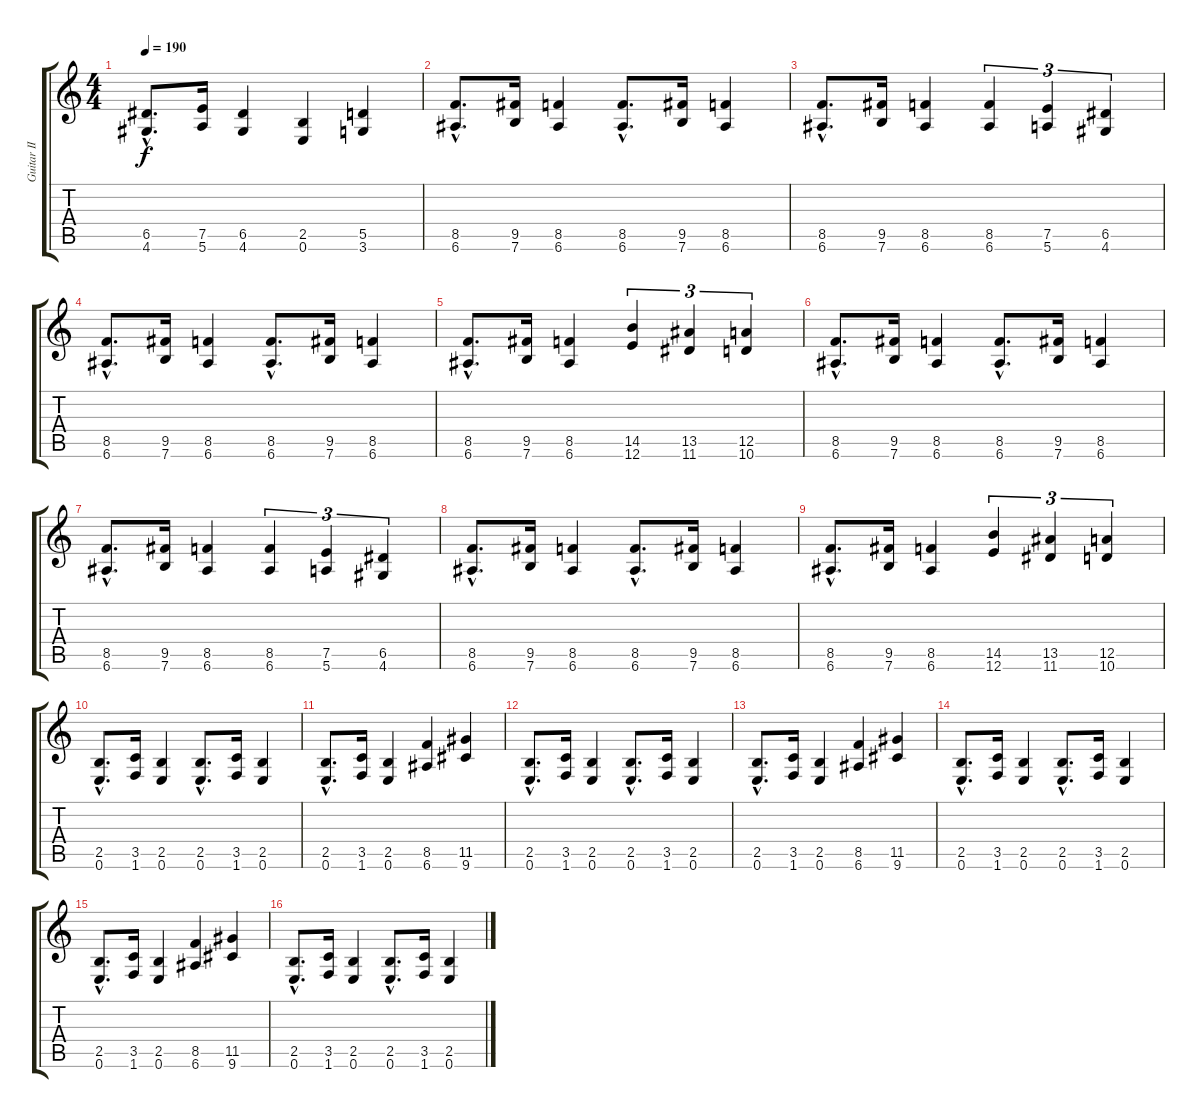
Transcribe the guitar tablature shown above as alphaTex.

\track ("Guitar II" "Guitar II") {instrument distortionguitar}
\staff {score tabs}
\tuning (E4 B3 G3 D3 A2 E2) {hide}
\ts (4 4)
\tempo 190
\clef g2
\ks c
(6.5{hac} 4.6{hac}).8{d dy f} (7.5 5.6).16 (6.5 4.6).4 (2.5 0.6).4 (5.5 3.6).4 |
(8.5{hac} 6.6{hac}).8{d} (9.5 7.6).16 (8.5 6.6).4 (8.5{hac} 6.6{hac}).8{d} (9.5 7.6).16 (8.5 6.6).4 |
(8.5{hac} 6.6{hac}).8{d} (9.5 7.6).16 (8.5 6.6).4 (8.5 6.6).4{tu (3 2)} (7.5 5.6).4{tu (3 2)} (6.5 4.6).4{tu (3 2)} |
(8.5{hac} 6.6{hac}).8{d} (9.5 7.6).16 (8.5 6.6).4 (8.5{hac} 6.6{hac}).8{d} (9.5 7.6).16 (8.5 6.6).4 |
(8.5{hac} 6.6{hac}).8{d} (9.5 7.6).16 (8.5 6.6).4 (14.5 12.6).4{tu (3 2)} (13.5 11.6).4{tu (3 2)} (12.5 10.6).4{tu (3 2)} |
(8.5{hac} 6.6{hac}).8{d} (9.5 7.6).16 (8.5 6.6).4 (8.5{hac} 6.6{hac}).8{d} (9.5 7.6).16 (8.5 6.6).4 |
(8.5{hac} 6.6{hac}).8{d} (9.5 7.6).16 (8.5 6.6).4 (8.5 6.6).4{tu (3 2)} (7.5 5.6).4{tu (3 2)} (6.5 4.6).4{tu (3 2)} |
(8.5{hac} 6.6{hac}).8{d} (9.5 7.6).16 (8.5 6.6).4 (8.5{hac} 6.6{hac}).8{d} (9.5 7.6).16 (8.5 6.6).4 |
(8.5{hac} 6.6{hac}).8{d} (9.5 7.6).16 (8.5 6.6).4 (14.5 12.6).4{tu (3 2)} (13.5 11.6).4{tu (3 2)} (12.5 10.6).4{tu (3 2)} |
(2.5{hac} 0.6{hac}).8{d} (3.5 1.6).16 (2.5 0.6).4 (2.5{hac} 0.6{hac}).8{d} (3.5 1.6).16 (2.5 0.6).4 |
(2.5{hac} 0.6{hac}).8{d} (3.5 1.6).16 (2.5 0.6).4 (8.5 6.6).4 (11.5 9.6).4 |
(2.5{hac} 0.6{hac}).8{d} (3.5 1.6).16 (2.5 0.6).4 (2.5{hac} 0.6{hac}).8{d} (3.5 1.6).16 (2.5 0.6).4 |
(2.5{hac} 0.6{hac}).8{d} (3.5 1.6).16 (2.5 0.6).4 (8.5 6.6).4 (11.5 9.6).4 |
(2.5{hac} 0.6{hac}).8{d} (3.5 1.6).16 (2.5 0.6).4 (2.5{hac} 0.6{hac}).8{d} (3.5 1.6).16 (2.5 0.6).4 |
(2.5{hac} 0.6{hac}).8{d} (3.5 1.6).16 (2.5 0.6).4 (8.5 6.6).4 (11.5 9.6).4 |
(2.5{hac} 0.6{hac}).8{d} (3.5 1.6).16 (2.5 0.6).4 (2.5{hac} 0.6{hac}).8{d} (3.5 1.6).16 (2.5 0.6).4
